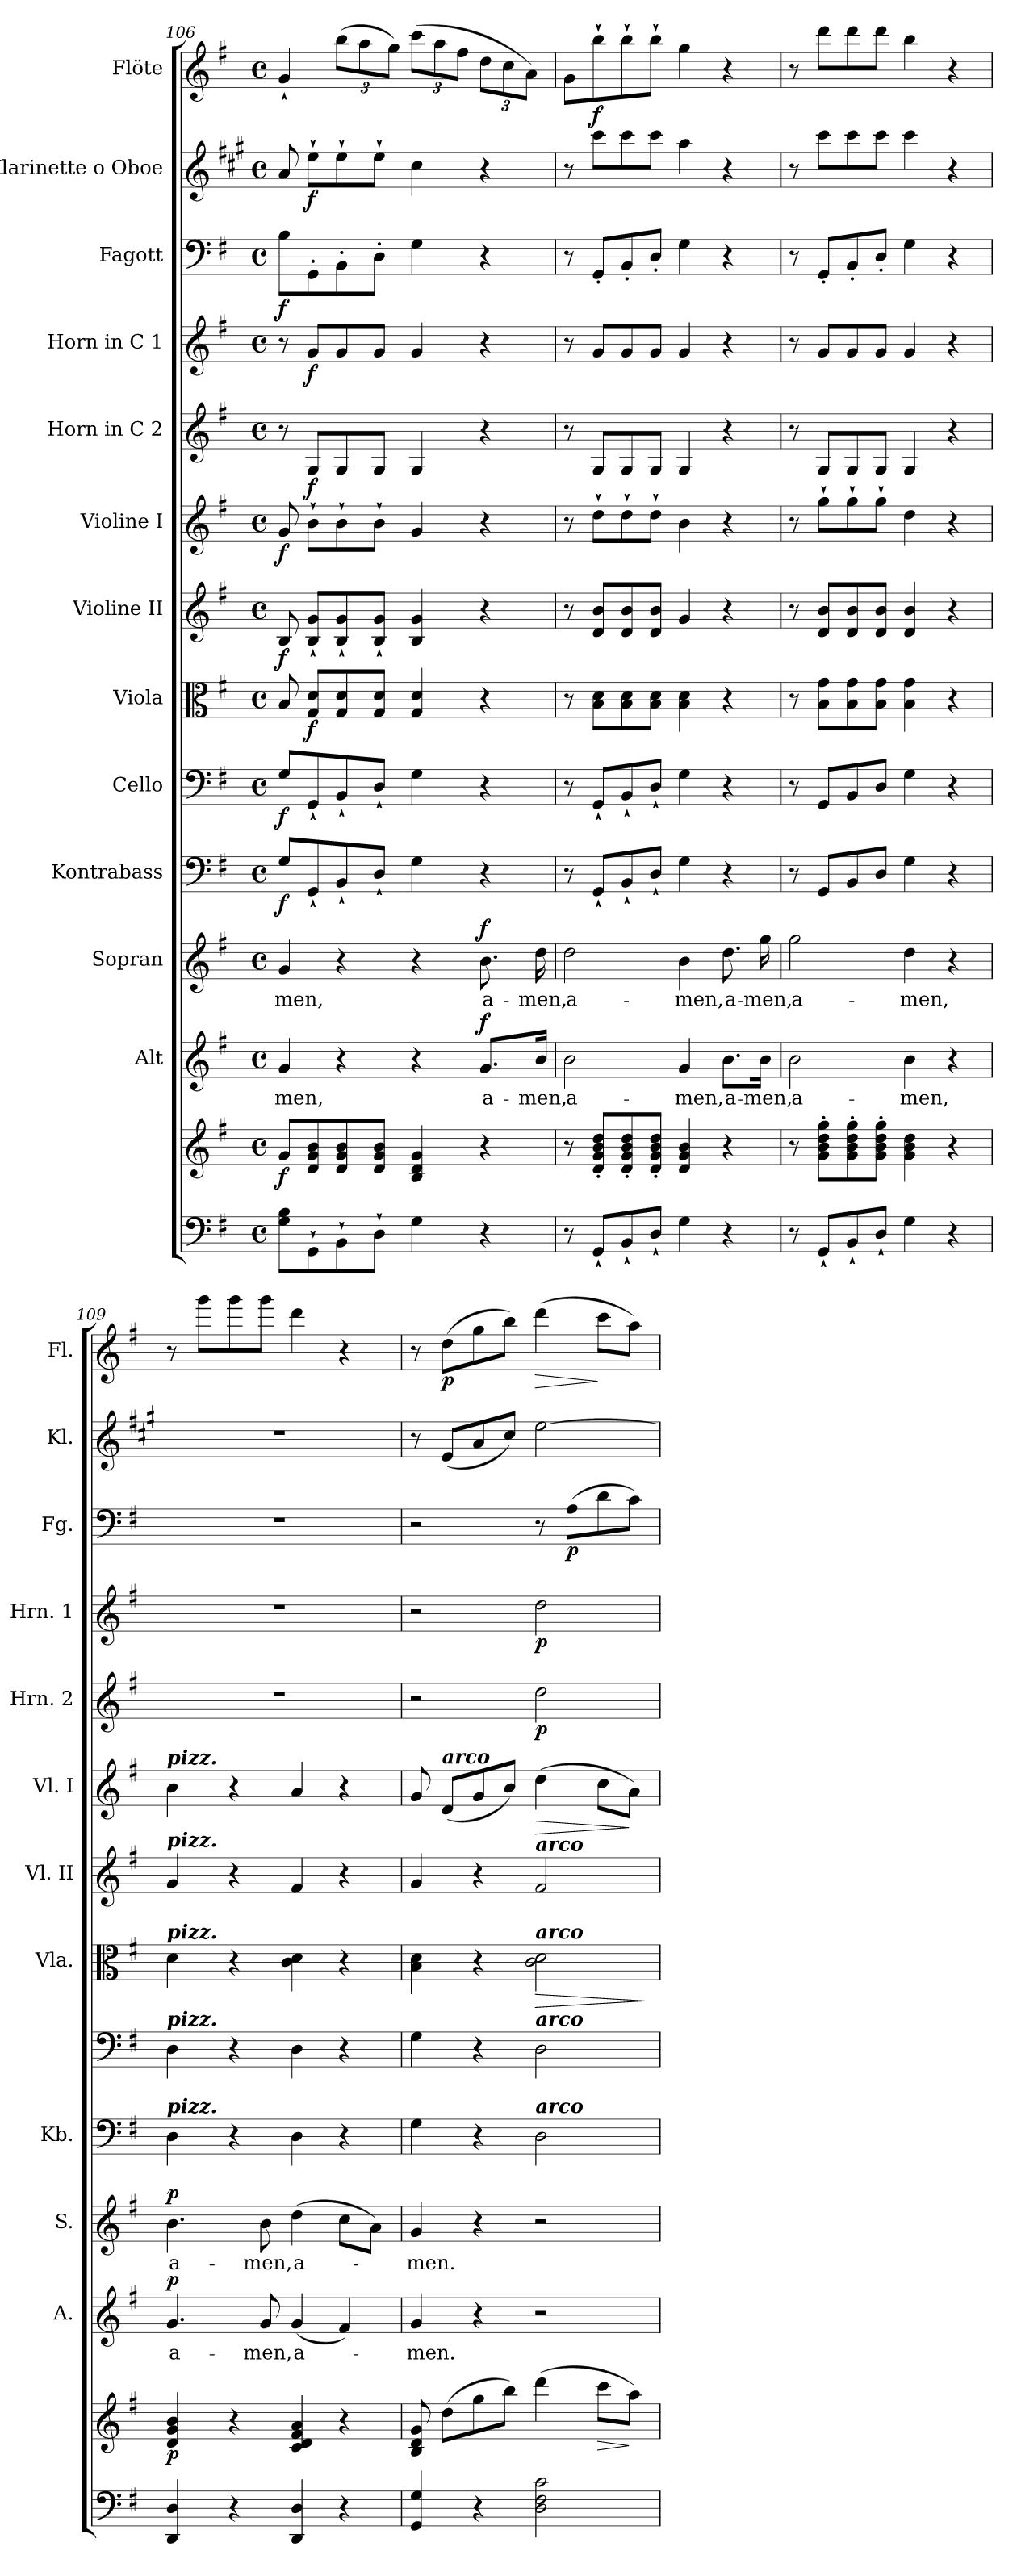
**kern	**kern	**dynam	**kern	**text	**dynam	**kern	**text	**dynam	**kern	**dynam	**kern	**dynam	**kern	**dynam	**kern	**dynam	**kern	**dynam	**kern	**dynam	**kern	**dynam	**kern	**dynam	**kern	**dynam	**kern	**dynam
*part13	*part13	*part13	*part12	*part12	*part12	*part11	*part11	*part11	*part10	*part10	*part9	*part9	*part8	*part8	*part7	*part7	*part6	*part6	*part5	*part5	*part4	*part4	*part3	*part3	*part2	*part2	*part1	*part1
*staff14	*staff13	*staff13/14	*staff12	*staff12	*staff12	*staff11	*staff11	*staff11	*staff10	*staff10	*staff9	*staff9	*staff8	*staff8	*staff7	*staff7	*staff6	*staff6	*staff5	*staff5	*staff4	*staff4	*staff3	*staff3	*staff2	*staff2	*staff1	*staff1
*	*	*	*I"Alt	*	*	*I"Sopran	*	*	*I"Kontrabass	*	*I"Cello	*	*I"Viola	*	*I"Violine II	*	*I"Violine I	*	*I"Horn in C 2	*	*I"Horn in C 1	*	*I"Fagott	*	*I"Klarinette o Oboe	*	*I"Flöte	*
*	*	*	*I'A.	*	*	*I'S.	*	*	*I'Kb.	*	*	*	*I'Vla.	*	*I'Vl. II	*	*I'Vl. I	*	*I'Hrn. 2	*	*I'Hrn. 1	*	*I'Fg.	*	*I'Kl.	*	*I'Fl.	*
*clefF4	*clefG2	*	*clefG2	*	*	*clefG2	*	*	*clefF4	*	*clefF4	*	*clefC3	*	*clefG2	*	*clefG2	*	*clefG2	*	*clefG2	*	*clefF4	*	*clefG2	*	*clefG2	*
*	*	*	*	*	*	*	*	*	*ITrd7c12	*	*	*	*	*	*	*	*	*	*ITrd7c12	*	*ITrd7c12	*	*	*	*ITrd1c2	*	*	*
*k[f#]	*k[f#]	*	*k[f#]	*	*	*k[f#]	*	*	*k[f#]	*	*k[f#]	*	*k[f#]	*	*k[f#]	*	*k[f#]	*	*k[f#]	*	*k[f#]	*	*k[f#]	*	*k[f#]	*	*k[f#]	*
*G:	*G:	*	*G:	*	*	*G:	*	*	*G:	*	*G:	*	*G:	*	*G:	*	*G:	*	*G:	*	*G:	*	*G:	*	*G:	*	*G:	*
*M4/4	*M4/4	*	*M4/4	*	*	*M4/4	*	*	*M4/4	*	*M4/4	*	*M4/4	*	*M4/4	*	*M4/4	*	*M4/4	*	*M4/4	*	*M4/4	*	*M4/4	*	*M4/4	*
*met(c)	*met(c)	*	*met(c)	*	*	*met(c)	*	*	*met(c)	*	*met(c)	*	*met(c)	*	*met(c)	*	*met(c)	*	*met(c)	*	*met(c)	*	*met(c)	*	*met(c)	*	*met(c)	*
=106	=106	=106	=106	=106	=106	=106	=106	=106	=106	=106	=106	=106	=106	=106	=106	=106	=106	=106	=106	=106	=106	=106	=106	=106	=106	=106	=106	=106
!	!	!LO:DY:b	!	!LO:LY:b	!	!	!LO:LY:b	!	!	!LO:DY:b	!	!LO:DY:b	!	!	!	!LO:DY:b	!	!LO:DY:b	!	!	!	!	!	!LO:DY:b	!	!	!	!
8G\ 8B\L	8g/L	f	4g/	-men,	.	4g/	-men,	.	8GG/L	f	8G/L	f	8B/	.	8B/	f	8g/	f	8r	.	8r	.	8B\L	f	8g/	.	4g`</	.
!	!	!	!	!	!	!	!	!	!	!	!	!	!	!LO:DY:b	!	!	!	!	!	!LO:DY:b	!	!LO:DY:b	!	!	!	!LO:DY:b	!	!
8GG`>\	8d/ 8g/ 8b/	.	.	.	.	.	.	.	8GGG`</	.	8GG`</	.	8G/ 8d/L	f	8B/`< 8g/`<L	.	8b`>\L	.	8GG/L	f	8G/L	f	8GG'>\	.	8dd`>\L	f	.	.
8BB`>\	8d/ 8g/ 8b/	.	4r	.	.	4r	.	.	8BBB`</	.	8BB`</	.	8G/ 8d/	.	8B/`< 8g/`<	.	8b`>\	.	8GG/	.	8G/	.	8BB'>\	.	8dd`>\	.	(>12bb\L	.
.	.	.	.	.	.	.	.	.	.	.	.	.	.	.	.	.	.	.	.	.	.	.	.	.	.	.	12aa\	.
8D`>\J	8d/ 8g/ 8b/J	.	.	.	.	.	.	.	8DD`</J	.	8D`</J	.	8G/ 8d/J	.	8B/`< 8g/`<J	.	8b`>\J	.	8GG/J	.	8G/J	.	8D'>\J	.	8dd`>\J	.	.	.
.	.	.	.	.	.	.	.	.	.	.	.	.	.	.	.	.	.	.	.	.	.	.	.	.	.	.	12gg\J)	.
4G\	4B/ 4d/ 4g/	.	4r	.	.	4r	.	.	4GG\	.	4G\	.	4G/ 4d/	.	4B/ 4g/	.	4g/	.	4GG/	.	4G/	.	4G\	.	4b\	.	(>12ccc\L	.
.	.	.	.	.	.	.	.	.	.	.	.	.	.	.	.	.	.	.	.	.	.	.	.	.	.	.	12aa\	.
.	.	.	.	.	.	.	.	.	.	.	.	.	.	.	.	.	.	.	.	.	.	.	.	.	.	.	12ff#\J	.
!	!	!	!	!LO:LY:b	!LO:DY:a	!	!LO:LY:b	!LO:DY:a	!	!	!	!	!	!	!	!	!	!	!	!	!	!	!	!	!	!	!	!
4r	4r	.	8.g/L	a-	f	8.b\	a-	f	4r	.	4r	.	4r	.	4r	.	4r	.	4r	.	4r	.	4r	.	4r	.	12dd\L	.
.	.	.	.	.	.	.	.	.	.	.	.	.	.	.	.	.	.	.	.	.	.	.	.	.	.	.	12cc\	.
.	.	.	.	.	.	.	.	.	.	.	.	.	.	.	.	.	.	.	.	.	.	.	.	.	.	.	12a\J)	.
!	!	!	!	!LO:LY:b	!	!	!LO:LY:b	!	!	!	!	!	!	!	!	!	!	!	!	!	!	!	!	!	!	!	!	!
.	.	.	16b/Jk	-men,	.	16dd\	-men,	.	.	.	.	.	.	.	.	.	.	.	.	.	.	.	.	.	.	.	.	.
=107	=107	=107	=107	=107	=107	=107	=107	=107	=107	=107	=107	=107	=107	=107	=107	=107	=107	=107	=107	=107	=107	=107	=107	=107	=107	=107	=107	=107
!	!	!	!	!LO:LY:b	!	!	!LO:LY:b	!	!	!	!	!	!	!	!	!	!	!	!	!	!	!	!	!	!	!	!	!
8r	8r	.	2b\	a-	.	2dd\	a-	.	8r	.	8r	.	8r	.	8r	.	8r	.	8r	.	8r	.	8r	.	8r	.	8g\L	.
!	!	!	!	!	!	!	!	!	!	!	!	!	!	!	!	!	!	!	!	!	!	!	!	!	!	!	!	!LO:DY:b
8GG`</L	8d/'< 8g/'< 8b/'< 8dd/'<L	.	.	.	.	.	.	.	8GGG`</L	.	8GG`</L	.	8B\ 8d\L	.	8d/ 8b/L	.	8dd`>\L	.	8GG/L	.	8G/L	.	8GG'</L	.	8bb\L	.	8bb`>\	f
8BB`</	8d/'< 8g/'< 8b/'< 8dd/'<	.	.	.	.	.	.	.	8BBB`</	.	8BB`</	.	8B\ 8d\	.	8d/ 8b/	.	8dd`>\	.	8GG/	.	8G/	.	8BB'</	.	8bb\	.	8bb`>\	.
8D`</J	8d/'< 8g/'< 8b/'< 8dd/'<J	.	.	.	.	.	.	.	8DD`</J	.	8D`</J	.	8B\ 8d\J	.	8d/ 8b/J	.	8dd`>\J	.	8GG/J	.	8G/J	.	8D'</J	.	8bb\J	.	8bb`>\J	.
!	!	!	!	!LO:LY:b	!	!	!LO:LY:b	!	!	!	!	!	!	!	!	!	!	!	!	!	!	!	!	!	!	!	!	!
4G\	4d/ 4g/ 4b/	.	4g/	-men,	.	4b\	-men,	.	4GG\	.	4G\	.	4B\ 4d\	.	4g/	.	4b\	.	4GG/	.	4G/	.	4G\	.	4gg\	.	4gg\	.
!	!	!	!	!LO:LY:b	!	!	!LO:LY:b	!	!	!	!	!	!	!	!	!	!	!	!	!	!	!	!	!	!	!	!	!
4r	4r	.	8.b\L	a-	.	8.dd\	a-	.	4r	.	4r	.	4r	.	4r	.	4r	.	4r	.	4r	.	4r	.	4r	.	4r	.
!	!	!	!	!LO:LY:b	!	!	!LO:LY:b	!	!	!	!	!	!	!	!	!	!	!	!	!	!	!	!	!	!	!	!	!
.	.	.	16b\Jk	-men,	.	16gg\	-men,	.	.	.	.	.	.	.	.	.	.	.	.	.	.	.	.	.	.	.	.	.
!!LO:PB:g=z
=108	=108	=108	=108	=108	=108	=108	=108	=108	=108	=108	=108	=108	=108	=108	=108	=108	=108	=108	=108	=108	=108	=108	=108	=108	=108	=108	=108	=108
!	!	!	!	!LO:LY:b	!	!	!LO:LY:b	!	!	!	!	!	!	!	!	!	!	!	!	!	!	!	!	!	!	!	!	!
8r	8r	.	2b\	a-	.	2gg\	a-	.	8r	.	8r	.	8r	.	8r	.	8r	.	8r	.	8r	.	8r	.	8r	.	8r	.
8GG`</L	8g\'> 8b\'> 8dd\'> 8gg\'>L	.	.	.	.	.	.	.	8GGG/L	.	8GG/L	.	8B\ 8g\L	.	8d/ 8b/L	.	8gg`>\L	.	8GG/L	.	8G/L	.	8GG'</L	.	8bb\L	.	8ddd\L	.
8BB`</	8g\'> 8b\'> 8dd\'> 8gg\'>	.	.	.	.	.	.	.	8BBB/	.	8BB/	.	8B\ 8g\	.	8d/ 8b/	.	8gg`>\	.	8GG/	.	8G/	.	8BB'</	.	8bb\	.	8ddd\	.
8D`</J	8g\'> 8b\'> 8dd\'> 8gg\'>J	.	.	.	.	.	.	.	8DD/J	.	8D/J	.	8B\ 8g\J	.	8d/ 8b/J	.	8gg`>\J	.	8GG/J	.	8G/J	.	8D'</J	.	8bb\J	.	8ddd\J	.
!	!	!	!	!LO:LY:b	!	!	!LO:LY:b	!	!	!	!	!	!	!	!	!	!	!	!	!	!	!	!	!	!	!	!	!
4G\	4g\ 4b\ 4dd\	.	4b\	-men,	.	4dd\	-men,	.	4GG\	.	4G\	.	4B\ 4g\	.	4d/ 4b/	.	4dd\	.	4GG/	.	4G/	.	4G\	.	4bb\	.	4bb\	.
4r	4r	.	4r	.	.	4r	.	.	4r	.	4r	.	4r	.	4r	.	4r	.	4r	.	4r	.	4r	.	4r	.	4r	.
=109	=109	=109	=109	=109	=109	=109	=109	=109	=109	=109	=109	=109	=109	=109	=109	=109	=109	=109	=109	=109	=109	=109	=109	=109	=109	=109	=109	=109
!	!	!	!	!	!	!	!	!	!	!	!	!	!	!	!	!	!LO:TX:a:Bi:t=pizz.	!	!	!	!	!	!	!	!	!	!	!
!	!	!	!	!	!	!	!	!	!	!	!	!	!	!	!LO:TX:a:Bi:t=pizz.	!	!	!	!	!	!	!	!	!	!	!	!	!
!	!	!	!	!	!	!	!	!	!	!	!	!	!LO:TX:a:Bi:t=pizz.	!	!	!	!	!	!	!	!	!	!	!	!	!	!	!
!	!	!	!	!	!	!	!	!	!	!	!LO:TX:a:Bi:t=pizz.	!	!	!	!	!	!	!	!	!	!	!	!	!	!	!	!	!
!	!	!	!	!	!	!	!	!	!LO:TX:a:Bi:t=pizz.	!	!	!	!	!	!	!	!	!	!	!	!	!	!	!	!	!	!	!
!	!	!LO:DY:b	!	!LO:LY:b	!LO:DY:a	!	!LO:LY:b	!LO:DY:a	!	!	!	!	!	!	!	!	!	!	!	!	!	!	!	!	!	!	!	!
4DD/ 4D/	4d/ 4g/ 4b/	p	4.g/	a-	p	4.b\	a-	p	4DD\	.	4D\	.	4d\	.	4g/	.	4b\	.	1r	.	1r	.	1r	.	1r	.	8r	.
.	.	.	.	.	.	.	.	.	.	.	.	.	.	.	.	.	.	.	.	.	.	.	.	.	.	.	8ggg\L	.
4r	4r	.	.	.	.	.	.	.	4r	.	4r	.	4r	.	4r	.	4r	.	.	.	.	.	.	.	.	.	8ggg\	.
!	!	!	!	!LO:LY:b	!	!	!LO:LY:b	!	!	!	!	!	!	!	!	!	!	!	!	!	!	!	!	!	!	!	!	!
.	.	.	8g/	-men,	.	8b\	-men,	.	.	.	.	.	.	.	.	.	.	.	.	.	.	.	.	.	.	.	8ggg\J	.
!	!	!	!	!LO:LY:b	!	!	!LO:LY:b	!	!	!	!	!	!	!	!	!	!	!	!	!	!	!	!	!	!	!	!	!
4DD/ 4D/	4c/ 4d/ 4f#/ 4a/	.	(<4g/	a-	.	(>4dd\	a-	.	4DD\	.	4D\	.	4c\ 4d\	.	4f#/	.	4a/	.	.	.	.	.	.	.	.	.	4ddd\	.
4r	4r	.	4f#/)	.	.	8cc\L	.	.	4r	.	4r	.	4r	.	4r	.	4r	.	.	.	.	.	.	.	.	.	4r	.
.	.	.	.	.	.	8a\J)	.	.	.	.	.	.	.	.	.	.	.	.	.	.	.	.	.	.	.	.	.	.
=110	=110	=110	=110	=110	=110	=110	=110	=110	=110	=110	=110	=110	=110	=110	=110	=110	=110	=110	=110	=110	=110	=110	=110	=110	=110	=110	=110	=110
!	!	!	!	!LO:LY:b	!	!	!LO:LY:b	!	!	!	!	!	!	!	!	!	!	!	!	!	!	!	!	!	!	!	!	!
4GG/ 4G/	8B/ 8d/ 8g/	.	4g/	-men.	.	4g/	-men.	.	4GG\	.	4G\	.	4B\ 4d\	.	4g/	.	8g/	.	2r	.	2r	.	2r	.	8r	.	8r	.
!	!	!	!	!	!	!	!	!	!	!	!	!	!	!	!	!	!LO:TX:a:Bi:t=arco	!	!	!	!	!	!	!	!	!	!	!
!	!	!	!	!	!	!	!	!	!	!	!	!	!	!	!	!	!	!	!	!	!	!	!	!	!	!	!	!LO:DY:b
.	(>8dd\L	.	.	.	.	.	.	.	.	.	.	.	.	.	.	.	(<8d/L	.	.	.	.	.	.	.	(<8d/L	.	(>8dd\L	p
4r	8gg\	.	4r	.	.	4r	.	.	4r	.	4r	.	4r	.	4r	.	8g/	.	.	.	.	.	.	.	8g/	.	8gg\	.
.	8bb\J)	.	.	.	.	.	.	.	.	.	.	.	.	.	.	.	8b/J)	.	.	.	.	.	.	.	8b/J)	.	8bb\J)	.
!	!	!	!	!	!	!	!	!	!	!	!	!	!	!	!LO:TX:a:Bi:t=arco	!	!	!	!	!	!	!	!	!	!	!	!	!
!	!	!	!	!	!	!	!	!	!	!	!	!	!LO:TX:a:Bi:t=arco	!	!	!	!	!	!	!	!	!	!	!	!	!	!	!
!	!	!	!	!	!	!	!	!	!	!	!LO:TX:a:Bi:t=arco	!	!	!	!	!	!	!	!	!	!	!	!	!	!	!	!	!
!	!	!	!	!	!	!	!	!	!LO:TX:a:Bi:t=arco	!	!	!	!	!	!	!	!	!	!	!	!	!	!	!	!	!	!	!
!	!	!	!	!	!	!	!	!	!	!	!	!	!	!LO:HP:b	!	!	!	!LO:HP:b	!	!LO:DY:b	!	!LO:DY:b	!	!	!	!	!	!LO:HP:b
2D\ 2F#\ 2c\	(>4ddd\	.	2r	.	.	2r	.	.	2DD\	.	2D\	.	2c\ 2d\	>	2f#/	.	(>4dd\	>	2d\	p	2d\	p	8r	.	[2dd\	.	(>4ddd\	>
!	!	!	!	!	!	!	!	!	!	!	!	!	!	!	!	!	!	!	!	!	!	!	!	!LO:DY:b	!	!	!	!
.	.	.	.	.	.	.	.	.	.	.	.	.	.	.	.	.	.	.	.	.	.	.	(>8A\L	p	.	.	.	.
!	!	!LO:HP:b	!	!	!	!	!	!	!	!	!	!	!	!	!	!	!	!	!	!	!	!	!	!	!	!	!	!
.	8ccc\L	>	.	.	.	.	.	.	.	.	.	.	.	.	.	.	8cc\L	.	.	.	.	.	8d\	.	.	.	8ccc\L	]
.	8aa\J)	]	.	.	.	.	.	.	.	.	.	.	.	.	.	.	8a\J)	]	.	.	.	.	8c\J)	.	.	.	8aa\J)	.
.	.	.	.	.	.	.	.	.	.	.	.	.	.	]	.	.	.	.	.	.	.	.	.	.	.	.	.	.
=	=	=	=	=	=	=	=	=	=	=	=	=	=	=	=	=	=	=	=	=	=	=	=	=	=	=	=	=
*-	*-	*-	*-	*-	*-	*-	*-	*-	*-	*-	*-	*-	*-	*-	*-	*-	*-	*-	*-	*-	*-	*-	*-	*-	*-	*-	*-	*-
